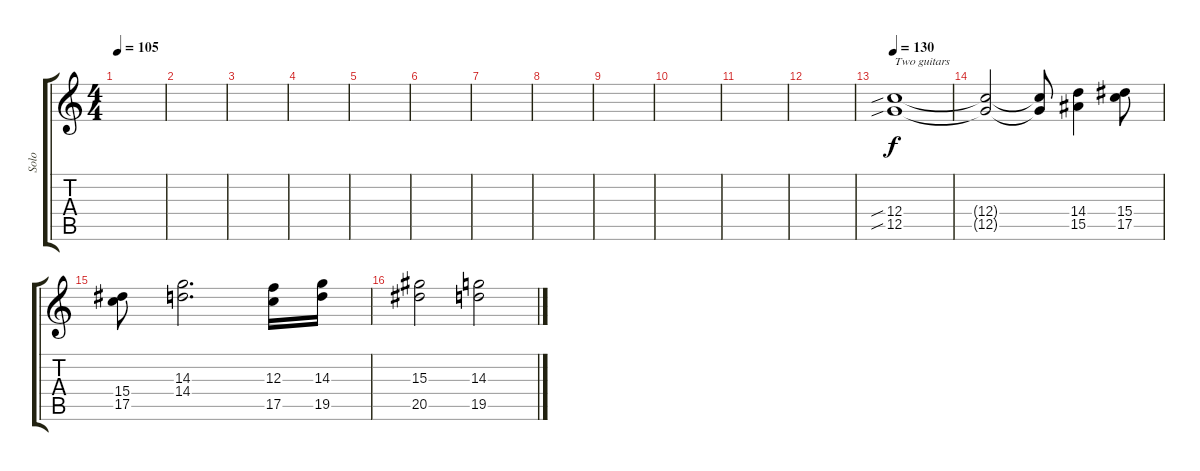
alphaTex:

\track ("Solo" "Solo") {instrument distortionguitar}
\staff {score tabs}
\tuning (D4 A3 F3 C3 G2 C2) {hide}
\ts (4 4)
\tempo 105
\clef g2
\ks c
|
|
|
|
|
|
|
|
|
|
|
|
\tempo 130
(12.4{sib} 12.5{sib}).1{txt "Two guitars"} |
(12.4{t} 12.5{t}).2 (12.4{t} 12.5{t}).8 (14.4 15.5).4 (15.4 17.5).8 |
(15.4 17.5).8 (14.3 14.4).2{d} (12.3 17.5).16 (14.3 19.5).16 |
(15.3 20.5).2 (14.3 19.5).2
